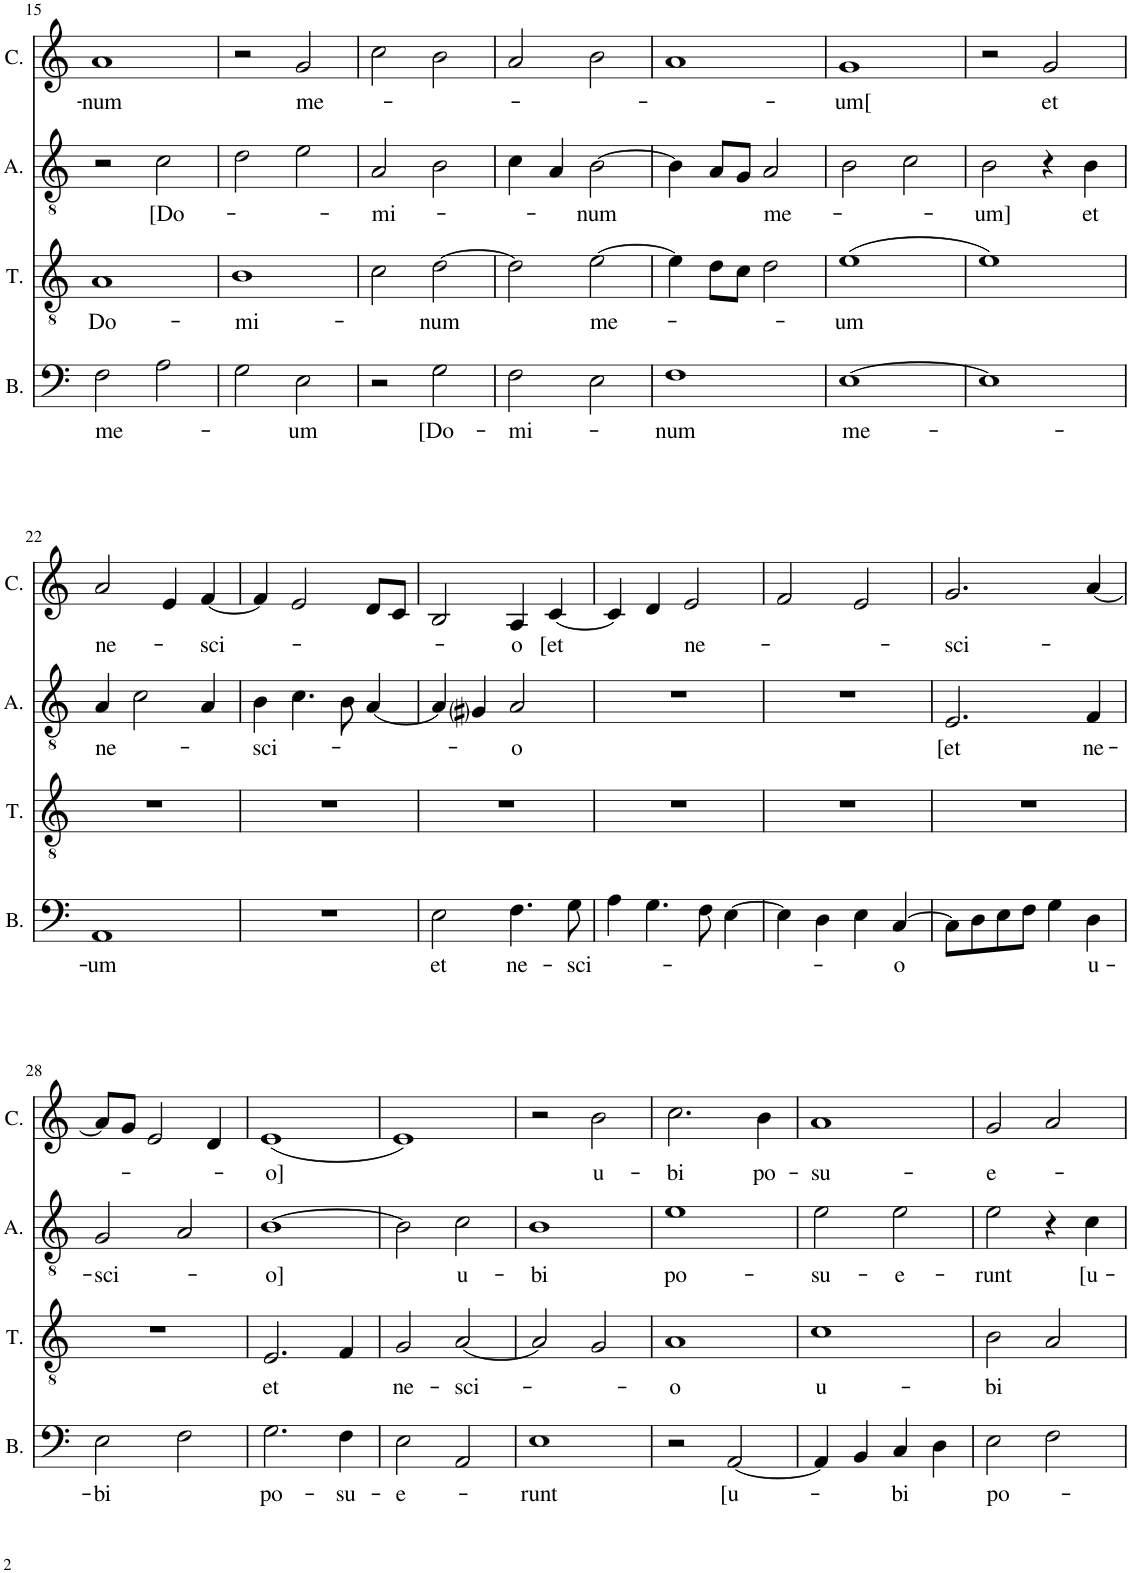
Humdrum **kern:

**kern	**text	**kern	**text	**kern	**text	**kern	**text
*part4	*part4	*part3	*part3	*part2	*part2	*part1	*part1
*staff4	*staff4	*staff3	*staff3	*staff2	*staff2	*staff1	*staff1
*I"Bassus	*	*I"Tenor	*	*I"Altus	*	*I"Cantus	*
*I'B.	*	*I'T.	*	*I'A.	*	*I'C.	*
!!LO:PB:g=z
*clefF4	*	*clefGv2	*	*clefGv2	*	*clefG2	*
*k[]	*	*k[]	*	*k[]	*	*k[]	*
*M2/2	*	*M2/2	*	*M2/2	*	*M2/2	*
*met(c|)	*	*met(c|)	*	*met(c|)	*	*met(c|)	*
=15	=15	=15	=15	=15	=15	=15	=15
!	!LO:LY:b	!	!LO:LY:b	!	!	!	!LO:LY:b
2F\	me-	1A	Do-	2r	.	1a	-num
!	!	!	!	!	!LO:LY:b	!	!
2A\	.	.	.	2c\	[Do-	.	.
=16	=16	=16	=16	=16	=16	=16	=16
!	!	!	!LO:LY:b	!	!	!	!
2G\	.	1B	-mi-	2d\	.	2r	.
!	!LO:LY:b	!	!	!	!	!	!LO:LY:b
2E\	-um	.	.	2e\	.	2g/	me-
=17	=17	=17	=17	=17	=17	=17	=17
!	!	!	!	!	!LO:LY:b	!	!
2r	.	2c\	.	2A/	mi-	2cc\	.
!	!LO:LY:b	!	!LO:LY:b	!	!	!	!
2G\	[Do-	[2d\	-num	2B\	.	2b\	.
=18	=18	=18	=18	=18	=18	=18	=18
!	!LO:LY:b	!	!	!	!	!	!
2F\	-mi-	2d\]	.	4c\	.	2a/	.
.	.	.	.	4A/	.	.	.
!	!	!	!LO:LY:b	!	!LO:LY:b	!	!
2E\	.	[2e\	me-	[2B\	-num	2b\	.
=19	=19	=19	=19	=19	=19	=19	=19
!	!LO:LY:b	!	!	!	!	!	!
1F	-num	4e\]	.	4B\]	.	1a	.
.	.	8d\L	.	8A/L	.	.	.
.	.	8c\J	.	8G/J	.	.	.
!	!	!	!	!	!LO:LY:b	!	!
.	.	2d\	.	2A/	me-	.	.
=20	=20	=20	=20	=20	=20	=20	=20
!	!LO:LY:b	!	!LO:LY:b	!	!	!	!LO:LY:b
[1E	me-	(1e	-um	2B\	.	1g	-um[
.	.	.	.	2c\	.	.	.
=21	=21	=21	=21	=21	=21	=21	=21
!	!	!	!	!	!LO:LY:b	!	!
1E]	.	1e)	.	2B\	-um]	2r	.
!	!	!	!	!	!	!	!LO:LY:b
.	.	.	.	4r	.	2g/	et
!	!	!	!	!	!LO:LY:b	!	!
.	.	.	.	4B\	et	.	.
!!LO:LB:g=z
=22	=22	=22	=22	=22	=22	=22	=22
!	!LO:LY:b	!	!	!	!LO:LY:b	!	!LO:LY:b
1AA	-um	1r	.	4A/	ne-	2a/	ne-
.	.	.	.	2c\	.	.	.
.	.	.	.	.	.	4e/	.
!	!	!	!	!	!	!	!LO:LY:b
.	.	.	.	4A/	.	[4f/	-sci-
=23	=23	=23	=23	=23	=23	=23	=23
!	!	!	!	!	!LO:LY:b	!	!
1r	.	1r	.	4B\	-sci-	4f/]	.
.	.	.	.	4.c\	.	2e/	.
.	.	.	.	8B\	.	.	.
.	.	.	.	[4A/	.	8d/L	.
.	.	.	.	.	.	8c/J	.
=24	=24	=24	=24	=24	=24	=24	=24
!	!LO:LY:b	!	!	!	!	!	!
2E\	et	1r	.	4A/]	.	2B/	.
.	.	.	.	4G#i/	.	.	.
!	!LO:LY:b	!	!	!	!LO:LY:b	!	!LO:LY:b
4.F\	ne-	.	.	2A/	-o	4A/	-o
!	!	!	!	!	!	!	!LO:LY:b
.	.	.	.	.	.	[4c/	[et
!	!LO:LY:b	!	!	!	!	!	!
8G\	-sci-	.	.	.	.	.	.
=25	=25	=25	=25	=25	=25	=25	=25
4A\	.	1r	.	1r	.	4c/]	.
4.G\	.	.	.	.	.	4d/	.
!	!	!	!	!	!	!	!LO:LY:b
.	.	.	.	.	.	2e/	ne-
8F\	.	.	.	.	.	.	.
[4E\	.	.	.	.	.	.	.
=26	=26	=26	=26	=26	=26	=26	=26
4E\]	.	1r	.	1r	.	2f/	.
4D\	.	.	.	.	.	.	.
4E\	.	.	.	.	.	2e/	.
!	!LO:LY:b	!	!	!	!	!	!
[4C/	-o	.	.	.	.	.	.
=27	=27	=27	=27	=27	=27	=27	=27
!	!	!	!	!	!LO:LY:b	!	!LO:LY:b
8C\L]	.	1r	.	2.E/	[et	2.g/	-sci-
8D\	.	.	.	.	.	.	.
8E\	.	.	.	.	.	.	.
8F\J	.	.	.	.	.	.	.
4G\	.	.	.	.	.	.	.
!	!LO:LY:b	!	!	!	!LO:LY:b	!	!
4D\	u-	.	.	4F/	ne-	[4a/	.
!!LO:LB:g=z
=28	=28	=28	=28	=28	=28	=28	=28
!	!LO:LY:b	!	!	!	!LO:LY:b	!	!
2E\	-bi	1r	.	2G/	-sci-	8a/L]	.
.	.	.	.	.	.	8g/J	.
.	.	.	.	.	.	2e/	.
2F\	.	.	.	2A/	.	.	.
.	.	.	.	.	.	4d/	.
=29	=29	=29	=29	=29	=29	=29	=29
!	!LO:LY:b	!	!LO:LY:b	!	!LO:LY:b	!	!LO:LY:b
2.G\	po-	2.E/	et	[1B	o]	(1e	-o]
!	!LO:LY:b	!	!	!	!	!	!
4F\	-su-	4F/	.	.	.	.	.
=30	=30	=30	=30	=30	=30	=30	=30
!	!LO:LY:b	!	!LO:LY:b	!	!	!	!
2E\	-e-	2G/	ne-	2B\]	.	1e)	.
!	!	!	!LO:LY:b	!	!LO:LY:b	!	!
2AA/	.	[2A/	-sci-	2c\	u-	.	.
=31	=31	=31	=31	=31	=31	=31	=31
!	!LO:LY:b	!	!	!	!LO:LY:b	!	!
1E	-runt	2A/]	.	1B	-bi	2r	.
!	!	!	!	!	!	!	!LO:LY:b
.	.	2G/	.	.	.	2b\	u-
=32	=32	=32	=32	=32	=32	=32	=32
!	!	!	!LO:LY:b	!	!LO:LY:b	!	!LO:LY:b
2r	.	1A	-o	1e	po-	2.cc\	-bi
!	!LO:LY:b	!	!	!	!	!	!
[2AA/	[u-	.	.	.	.	.	.
!	!	!	!	!	!	!	!LO:LY:b
.	.	.	.	.	.	4b\	po-
=33	=33	=33	=33	=33	=33	=33	=33
!	!	!	!LO:LY:b	!	!LO:LY:b	!	!LO:LY:b
4AA/]	.	1c	u-	2e\	-su-	1a	-su-
4BB/	.	.	.	.	.	.	.
!	!LO:LY:b	!	!	!	!LO:LY:b	!	!
4C/	-bi	.	.	2e\	-e-	.	.
4D\	.	.	.	.	.	.	.
=34	=34	=34	=34	=34	=34	=34	=34
!	!LO:LY:b	!	!LO:LY:b	!	!LO:LY:b	!	!LO:LY:b
2E\	po-	2B\	-bi	2e\	-runt	2g/	-e-
2F\	.	2A/	.	4r	.	2a/	.
!	!	!	!	!	!LO:LY:b	!	!
.	.	.	.	4c\	[u-	.	.
=	=	=	=	=	=	=	=
*-	*-	*-	*-	*-	*-	*-	*-
